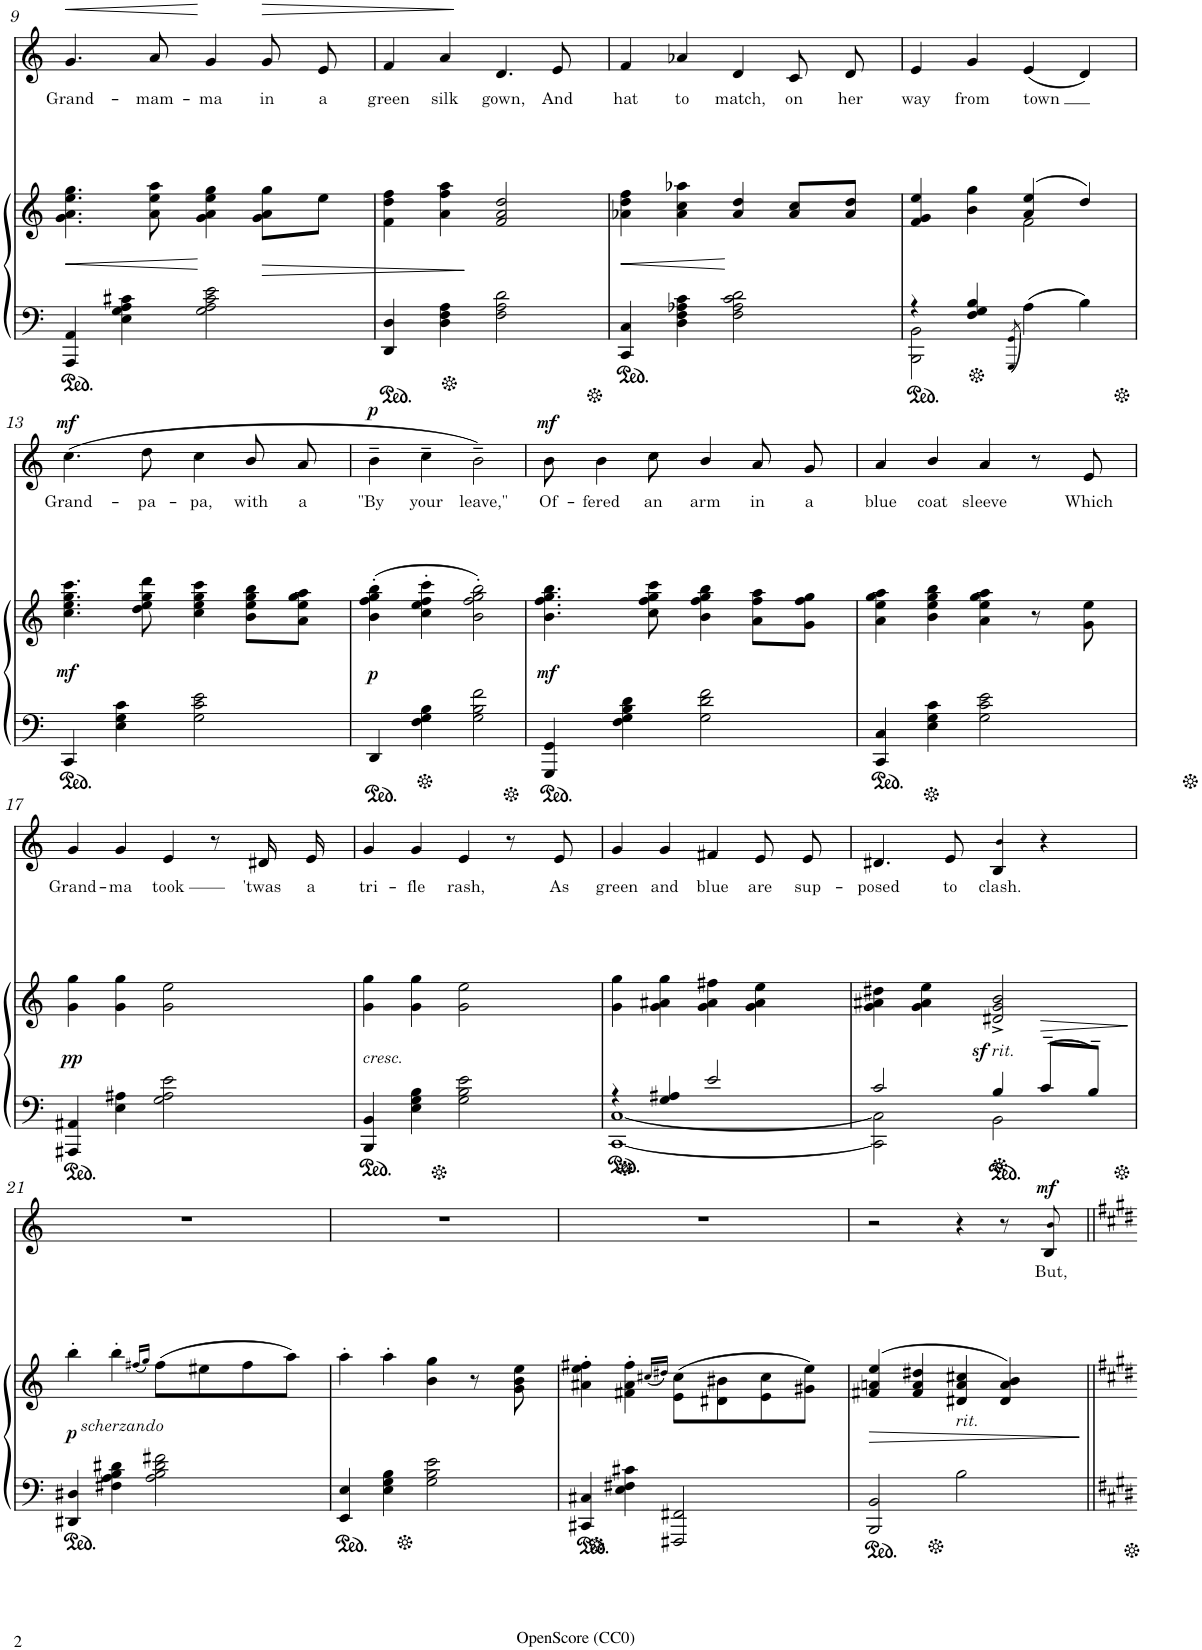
**kern	**kern	**dynam	**kern	**text	**dynam
*part2	*part2	*part2	*part1	*part1	*part1
*staff3	*staff2	*staff2/3	*staff1	*staff1	*staff1
*I"Piano	*	*	*I"Voice	*	*
*I'Pno	*	*	*	*	*
!!LO:PB:g=z
*clefF4	*clefG2	*	*clefG2	*	*
*k[]	*k[]	*	*k[]	*	*
*M4/4	*M4/4	*	*M4/4	*	*
*met(c)	*met(c)	*	*met(c)	*	*
=9	=9	=9	=9	=9	=9
!	!	!LO:HP:b	!	!LO:LY:b	!LO:HP:b
4AAA/ 4AA/	4.g\ 4.a\ 4.ee\ 4.gg\	<	4.g/	Grand-	<
4E\ 4G\ 4A\ 4c#X\	.	.	.	.	.
!	!	!	!	!LO:LY:b	!
.	8a\ 8ee\ 8aa\	.	8a/	-mam-	.
!	!	!	!	!LO:LY:b	!
2G\ 2A\ 2c#\ 2e\	4g\ 4a\ 4ee\ 4gg\	[	4g/	-ma	[
!	!	!LO:HP:b	!	!LO:LY:b	!LO:HP:b
.	8g\ 8a\ 8gg\L	>	8g/L	in	>
!	!	!	!	!LO:LY:b	!
.	8ee\J	.	8e/J	a	.
=10	=10	=10	=10	=10	=10
!	!	!	!	!LO:LY:b	!
4DD/ 4D/	4f\ 4dd\ 4ff\	.	4f/	green	.
!	!	!	!	!LO:LY:b	!
4D\ 4F\ 4A\	4a\ 4ff\ 4aa\	.	4a/	silk	.
!	!	!	!	!LO:LY:b	!
2F\ 2A\ 2d\	2f/ 2a/ 2dd/	]	4.d/	gown,	]
!	!	!	!	!LO:LY:b	!
.	.	.	8e/	And	.
=11	=11	=11	=11	=11	=11
!	!	!LO:HP:b	!	!LO:LY:b	!
4CC/ 4C/	4a-X\ 4dd\ 4ff\	<	4f/	hat	.
!	!	!	!	!LO:LY:b	!
4D\ 4F\ 4A-X\ 4c\	4a-\ 4cc\ 4aa-X\	.	4a-X/	to	.
!	!	!	!	!LO:LY:b	!
2F\ 2A-\ 2c\ 2d\	4a-/ 4dd/	[	4d/	match,	.
!	!	!	!	!LO:LY:b	!
.	8a-/ 8cc/L	.	8c/L	on	.
!	!	!	!	!LO:LY:b	!
.	8a-/ 8dd/J	.	8d/J	her	.
=12	=12	=12	=12	=12	=12
*^	*^	*	*	*	*
!	!	!	!	!	!	!LO:LY:b	!
4r	2BBB\ 2BB\	4f/ 4g/ 4ee/	2ryy	.	4e/	way	.
!	!	!	!	!	!	!LO:LY:b	!
4F/ 4G/ 4B/	.	4b\ 4gg\	.	.	4g/	from	.
8qGGG/ 8qGG/	.	.	.	.	.	.	.
!	!	!	!	!	!	!LO:LY:b	!
4A\	2ryy	(4a/ 4ee/	2f\	.	(4e/	town	.
4B\	.	4dd/)	.	.	4d/)	.	.
*v	*v	*	*	*	*	*	*
*	*v	*v	*	*	*	*
!!LO:LB:g=z
=13	=13	=13	=13	=13	=13
!	!	!LO:DY:b	!	!LO:LY:b	!LO:DY:a
4CC/	4.cc\ 4.ee\ 4.gg\ 4.ccc\	mf	(4.cc\	Grand-	mf
4E\ 4G\ 4c\	.	.	.	.	.
!	!	!	!	!LO:LY:b	!
.	8dd\ 8ee\ 8gg\ 8ddd\	.	8dd\	-pa-	.
!	!	!	!	!LO:LY:b	!
2G\ 2c\ 2e\	4cc\ 4ee\ 4gg\ 4ccc\	.	4cc\	-pa,	.
!	!	!	!	!LO:LY:b	!
.	8b\ 8ee\ 8gg\ 8bb\L	.	8b/L	with	.
!	!	!	!	!LO:LY:b	!
.	8a\ 8ee\ 8gg\ 8aa\J	.	8a/J	a	.
=14	=14	=14	=14	=14	=14
!	!	!LO:DY:b	!	!LO:LY:b	!LO:DY:a
4DD/	(4b\' 4ff\' 4gg\' 4bb\'	p	4b~\	"By	p
!	!	!	!	!LO:LY:b	!
4F\ 4G\ 4B\	4cc\' 4ee\' 4ff\' 4ccc\'	.	4cc~\	your	.
!	!	!	!	!LO:LY:b	!
2G\ 2B\ 2f\	2b\' 2ff\' 2gg\' 2bb\')	.	2b~\)	leave,"	.
=15	=15	=15	=15	=15	=15
!	!	!LO:DY:b	!	!LO:LY:b	!LO:DY:a
4GGG/ 4GG/	4.b\ 4.ff\ 4.gg\ 4.bb\	mf	8b\	Of-	mf
!	!	!	!	!LO:LY:b	!
.	.	.	4b\	-fered	.
4F\ 4G\ 4B\ 4d\	.	.	.	.	.
!	!	!	!	!LO:LY:b	!
.	8cc\ 8ff\ 8gg\ 8ccc\	.	8cc\	an	.
!	!	!	!	!LO:LY:b	!
2G\ 2d\ 2f\	4b\ 4ff\ 4gg\ 4bb\	.	4b/	arm	.
!	!	!	!	!LO:LY:b	!
.	8a\ 8ff\ 8aa\L	.	8a/L	in	.
!	!	!	!	!LO:LY:b	!
.	8g\ 8ff\ 8gg\J	.	8g/J	a	.
=16	=16	=16	=16	=16	=16
!	!	!	!	!LO:LY:b	!
4CC/ 4C/	4a\ 4ee\ 4gg\ 4aa\	.	4a/	blue	.
!	!	!	!	!LO:LY:b	!
4E\ 4G\ 4c\	4b\ 4ee\ 4gg\ 4bb\	.	4b/	coat	.
!	!	!	!	!LO:LY:b	!
2G\ 2c\ 2e\	4a\ 4ee\ 4gg\ 4aa\	.	4a/	sleeve	.
.	8r	.	8r	.	.
!	!	!	!	!LO:LY:b	!
.	8g\ 8ee\	.	8e/	Which	.
!!LO:LB:g=z
=17	=17	=17	=17	=17	=17
!	!	!LO:DY:b	!	!LO:LY:b	!
4AAA#X/ 4AA#X/	4g\ 4gg\	pp	4g/	Grand-	.
!	!	!	!	!LO:LY:b	!
4E\ 4A#X\	4g\ 4gg\	.	4g/	-ma	.
!	!	!	!	!LO:LY:b	!
2G\ 2A#\ 2e\	2g\ 2ee\	.	4e/	took ––––	.
.	.	.	8r	.	.
!	!	!	!	!LO:LY:b	!
.	.	.	16d#X/LL	'twas	.
!	!	!	!	!LO:LY:b	!
.	.	.	16e/JJ	a	.
=18	=18	=18	=18	=18	=18
!	!LO:TX:b:i:t=cresc.	!	!	!	!
!	!	!	!	!LO:LY:b	!
4BBB/ 4BB/	4g\ 4gg\	.	4g/	tri-	.
!	!	!	!	!LO:LY:b	!
4E\ 4G\ 4B\	4g\ 4gg\	.	4g/	-fle	.
!	!	!	!	!LO:LY:b	!
2G\ 2B\ 2e\	2g\ 2ee\	.	4e/	rash,	.
.	.	.	8r	.	.
!	!	!	!	!LO:LY:b	!
.	.	.	8e/	As	.
=19	=19	=19	=19	=19	=19
*^	*	*	*	*	*
!	!	!	!	!	!LO:LY:b	!
4r	[1CC [1C	4g\ 4gg\	.	4g/	green	.
!	!	!	!	!	!LO:LY:b	!
4G/ 4A#X/	.	4g\ 4a#X\ 4gg\	.	4g/	and	.
!	!	!	!	!	!LO:LY:b	!
2e/	.	4g\ 4a#\ 4ff#X\	.	4f#X/	blue	.
!	!	!	!	!	!LO:LY:b	!
.	.	4g\ 4a#\ 4ee\	.	8e/L	are	.
!	!	!	!	!	!LO:LY:b	!
.	.	.	.	8e/J	sup-	.
=20	=20	=20	=20	=20	=20	=20
!	!	!	!	!	!LO:LY:b	!
*	*	*	*	*^	*	*
2c/	2CC\] 2C\]	4g\ 4a#X\ 4dd#X\	.	4.d#X/	2ryy	-posed	.
.	.	4g\ 4a#\ 4ee\	.	.	.	.	.
!	!	!	!	!	!	!LO:LY:b	!
.	.	.	.	8e/	.	to	.
!	!	!LO:TX:b:i:t=rit.	!	!	!	!	!
!	!	!	!	!	!	!LO:LY:b	!
4B/	2BB\	2d#X/z<^ 2g/z<^ 2b/z<^	.	4B/	4b/	clash.	.
8c~/L	.	.	.	4r	4ryy	.	.
8B~/J	.	.	.	.	.	.	.
*v	*v	*	*	*v	*v	*	*
!!LO:LB:g=z
=21	=21	=21	=21	=21	=21
!	!LO:TX:b:i:t=scherzando	!	!	!	!
!	!	!LO:DY:b	!	!	!
4DD#X/ 4D#X/	4bb'\	p	1r	.	.
4F#X\ 4A\ 4B\ 4d#X\	4bb'\	.	.	.	.
.	(16qff#X/LL	.	.	.	.
.	16qgg/JJ)	.	.	.	.
2A\ 2B\ 2d#\ 2f#X\	(8ff#\L	.	.	.	.
.	8ee#X\	.	.	.	.
.	8ff#\	.	.	.	.
.	8aa\J)	.	.	.	.
=22	=22	=22	=22	=22	=22
4EE/ 4E/	4aa'\	.	1r	.	.
4E\ 4G\ 4B\	4aa'\	.	.	.	.
2G\ 2B\ 2e\	4b\ 4gg\	.	.	.	.
.	8r	.	.	.	.
.	8g\ 8b\ 8ee\	.	.	.	.
=23	=23	=23	=23	=23	=23
4CC#X/ 4C#X/	4a#X\' 4ee\' 4ff#X\'	.	1r	.	.
4E\ 4F#X\ 4c#X\	4f#X\' 4a#\' 4ff#\'	.	.	.	.
.	(16qcc#X/LL	.	.	.	.
.	16qdd#X/JJ)	.	.	.	.
2FFF#X/ 2FF#X/	(8e\ 8cc#\L	.	.	.	.
.	8d#X\ 8b#X\	.	.	.	.
.	8e\ 8cc#\	.	.	.	.
.	8g#X\ 8ee\J)	.	.	.	.
=24	=24	=24	=24	=24	=24
!	!	!LO:HP:b	!	!	!
*	*	*	*^	*	*
2BBB/ 2BB/	(>4f#X/ 4an/ 4ee/	>	2r	2..ryy	.	.
.	4f#/ 4a/ 4dd#X/	.	.	.	.	.
!	!LO:TX:b:i:t=rit.	!	!	!	!	!
2B\	4d#X/ 4a/ 4cc#X/	.	4r	.	.	.
.	4d#/ 4a/ 4b/)	.	8r	.	.	.
!	!	!	!	!	!LO:LY:b	!LO:DY:a
.	.	.	8B/	8b/	But,	mf
*	*	*	*v	*v	*	*
.	.	]	.	.	.
=||	=||	=||	=||	=||	=||
*-	*-	*-	*-	*-	*-
